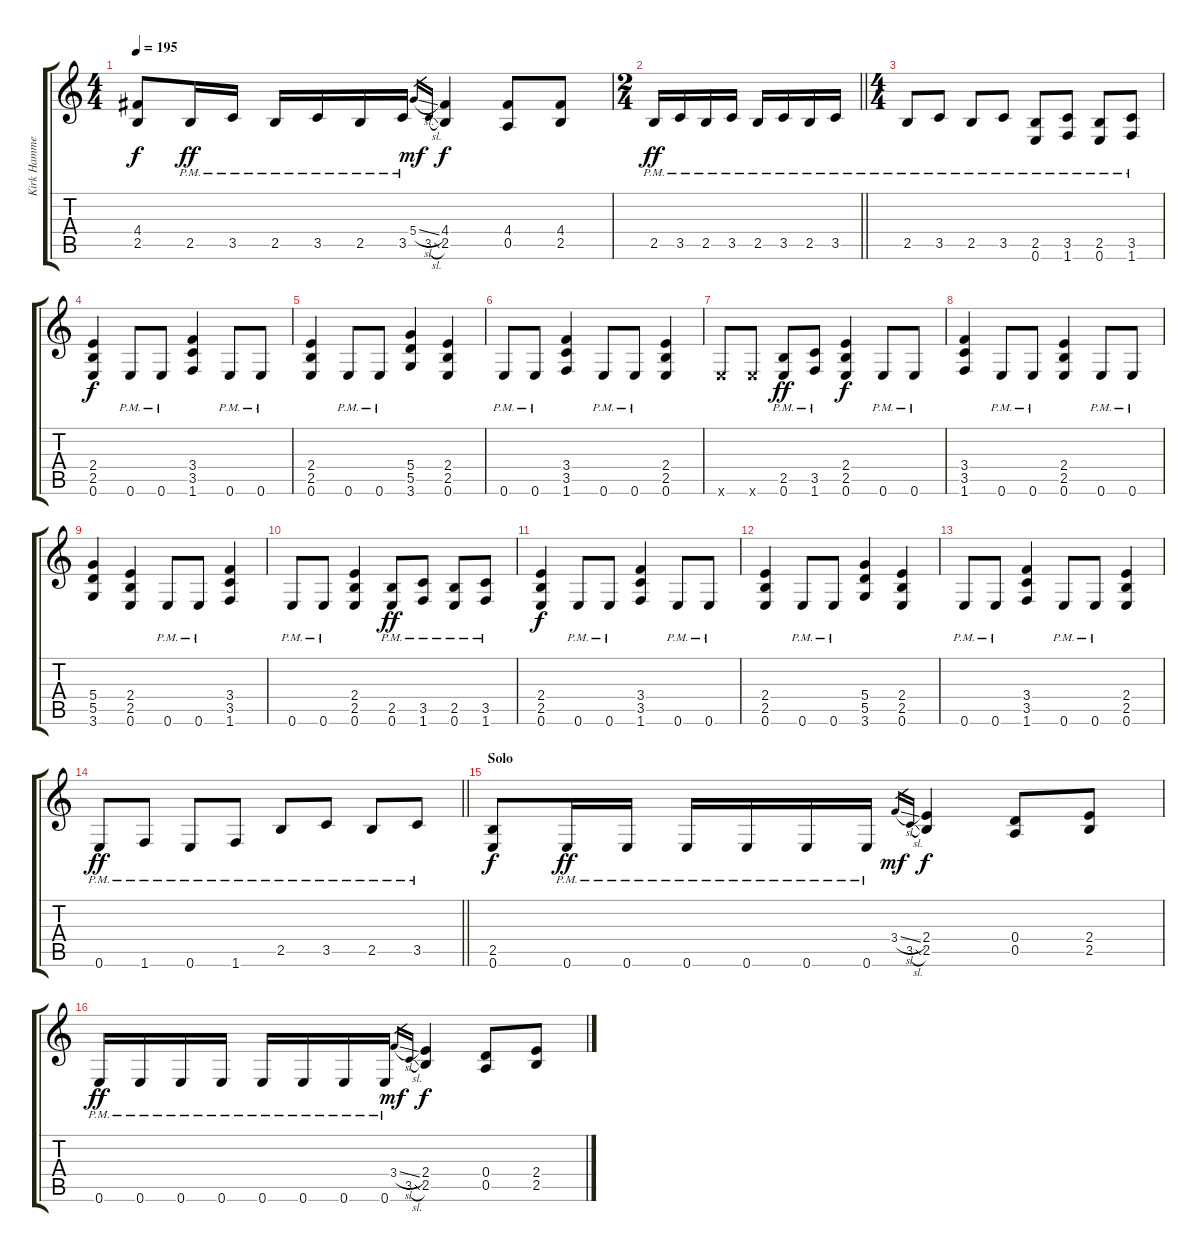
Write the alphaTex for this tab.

\track ("Kirk Hammett" "Kirk Hamme") {instrument distortionguitar}
\staff {score tabs}
\tuning (E4 B3 G3 D3 A2 E2) {hide}
\ts (4 4)
\tempo 195
\clef g2
\ks c
(4.4 2.5).8{dy f} 2.5{pm}.16{dy ff} 3.5{pm}.16 2.5{pm}.16 3.5{pm}.16 2.5{pm}.16 3.5{pm}.16 5.4{sl}.16{gr dy mf} 3.5{sl}.16{gr} (4.4 2.5).4{dy f} (4.4 0.5).8 (4.4 2.5).8 |
\ts (2 4)
\barLineRight lightlight
2.5{pm}.16{dy ff} 3.5{pm}.16 2.5{pm}.16 3.5{pm}.16 2.5{pm}.16 3.5{pm}.16 2.5{pm}.16 3.5{pm}.16 |
\ts (4 4)
\section ("" "")
2.5{pm}.8 3.5{pm}.8 2.5{pm}.8 3.5{pm}.8 (2.5{pm} 0.6{pm}).8 (3.5{pm} 1.6{pm}).8 (2.5{pm} 0.6{pm}).8 (3.5{pm} 1.6{pm}).8 |
(2.4 2.5 0.6).4{dy f} 0.6{pm}.8 0.6{pm}.8 (3.4 3.5 1.6).4 0.6{pm}.8 0.6{pm}.8 |
(2.4 2.5 0.6).4 0.6{pm}.8 0.6{pm}.8 (5.4 5.5 3.6).4 (2.4 2.5 0.6).4 |
0.6{pm}.8 0.6{pm}.8 (3.4 3.5 1.6).4 0.6{pm}.8 0.6{pm}.8 (2.4 2.5 0.6).4 |
0.6{x}.8 0.6{x}.8 (2.5{pm} 0.6{pm}).8{dy ff} (3.5{pm} 1.6{pm}).8 (2.4 2.5 0.6).4{dy f} 0.6{pm}.8 0.6{pm}.8 |
(3.4 3.5 1.6).4 0.6{pm}.8 0.6{pm}.8 (2.4 2.5 0.6).4 0.6{pm}.8 0.6{pm}.8 |
(5.4 5.5 3.6).4 (2.4 2.5 0.6).4 0.6{pm}.8 0.6{pm}.8 (3.4 3.5 1.6).4 |
0.6{pm}.8 0.6{pm}.8 (2.4 2.5 0.6).4 (2.5{pm} 0.6{pm}).8{dy ff} (3.5{pm} 1.6{pm}).8 (2.5{pm} 0.6{pm}).8 (3.5{pm} 1.6{pm}).8 |
(2.4 2.5 0.6).4{dy f} 0.6{pm}.8 0.6{pm}.8 (3.4 3.5 1.6).4 0.6{pm}.8 0.6{pm}.8 |
(2.4 2.5 0.6).4 0.6{pm}.8 0.6{pm}.8 (5.4 5.5 3.6).4 (2.4 2.5 0.6).4 |
0.6{pm}.8 0.6{pm}.8 (3.4 3.5 1.6).4 0.6{pm}.8 0.6{pm}.8 (2.4 2.5 0.6).4 |
\barLineRight lightlight
0.6{pm}.8{dy ff} 1.6{pm}.8 0.6{pm}.8 1.6{pm}.8 2.5{pm}.8 3.5{pm}.8 2.5{pm}.8 3.5{pm}.8 |
\section ("" "Solo")
(2.5 0.6).8{dy f} 0.6{pm}.16{dy ff} 0.6{pm}.16 0.6{pm}.16 0.6{pm}.16 0.6{pm}.16 0.6{pm}.16 3.4{sl}.16{gr dy mf} 3.5{sl}.16{gr} (2.4 2.5).4{dy f} (0.4 0.5).8 (2.4 2.5).8 |
0.6{pm}.16{dy ff} 0.6{pm}.16 0.6{pm}.16 0.6{pm}.16 0.6{pm}.16 0.6{pm}.16 0.6{pm}.16 0.6{pm}.16 3.4{sl}.16{gr dy mf} 3.5{sl}.16{gr} (2.4 2.5).4{dy f} (0.4 0.5).8 (2.4 2.5).8
